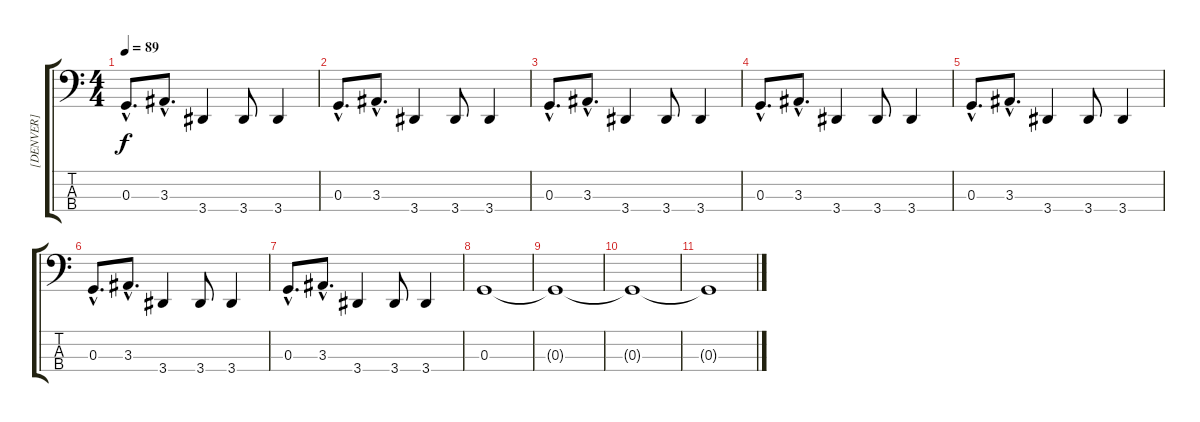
\track ("[DENVER]" "[DENVER]") {instrument electricbassfinger}
\staff {score tabs}
\tuning (F2 C2 G1 C1) {hide}
\ts (4 4)
\tempo 89
\clef f4
\ks c
0.3{hac}.8{d dy f} 3.3{hac}.8{d} 3.4.4 3.4.8 3.4.4 |
0.3{hac}.8{d} 3.3{hac}.8{d} 3.4.4 3.4.8 3.4.4 |
0.3{hac}.8{d} 3.3{hac}.8{d} 3.4.4 3.4.8 3.4.4 |
0.3{hac}.8{d} 3.3{hac}.8{d} 3.4.4 3.4.8 3.4.4 |
0.3{hac}.8{d} 3.3{hac}.8{d} 3.4.4 3.4.8 3.4.4 |
0.3{hac}.8{d} 3.3{hac}.8{d} 3.4.4 3.4.8 3.4.4 |
0.3{hac}.8{d} 3.3{hac}.8{d} 3.4.4 3.4.8 3.4.4 |
0.3.1 |
0.3{t}.1 |
0.3{t}.1 |
0.3{t}.1
